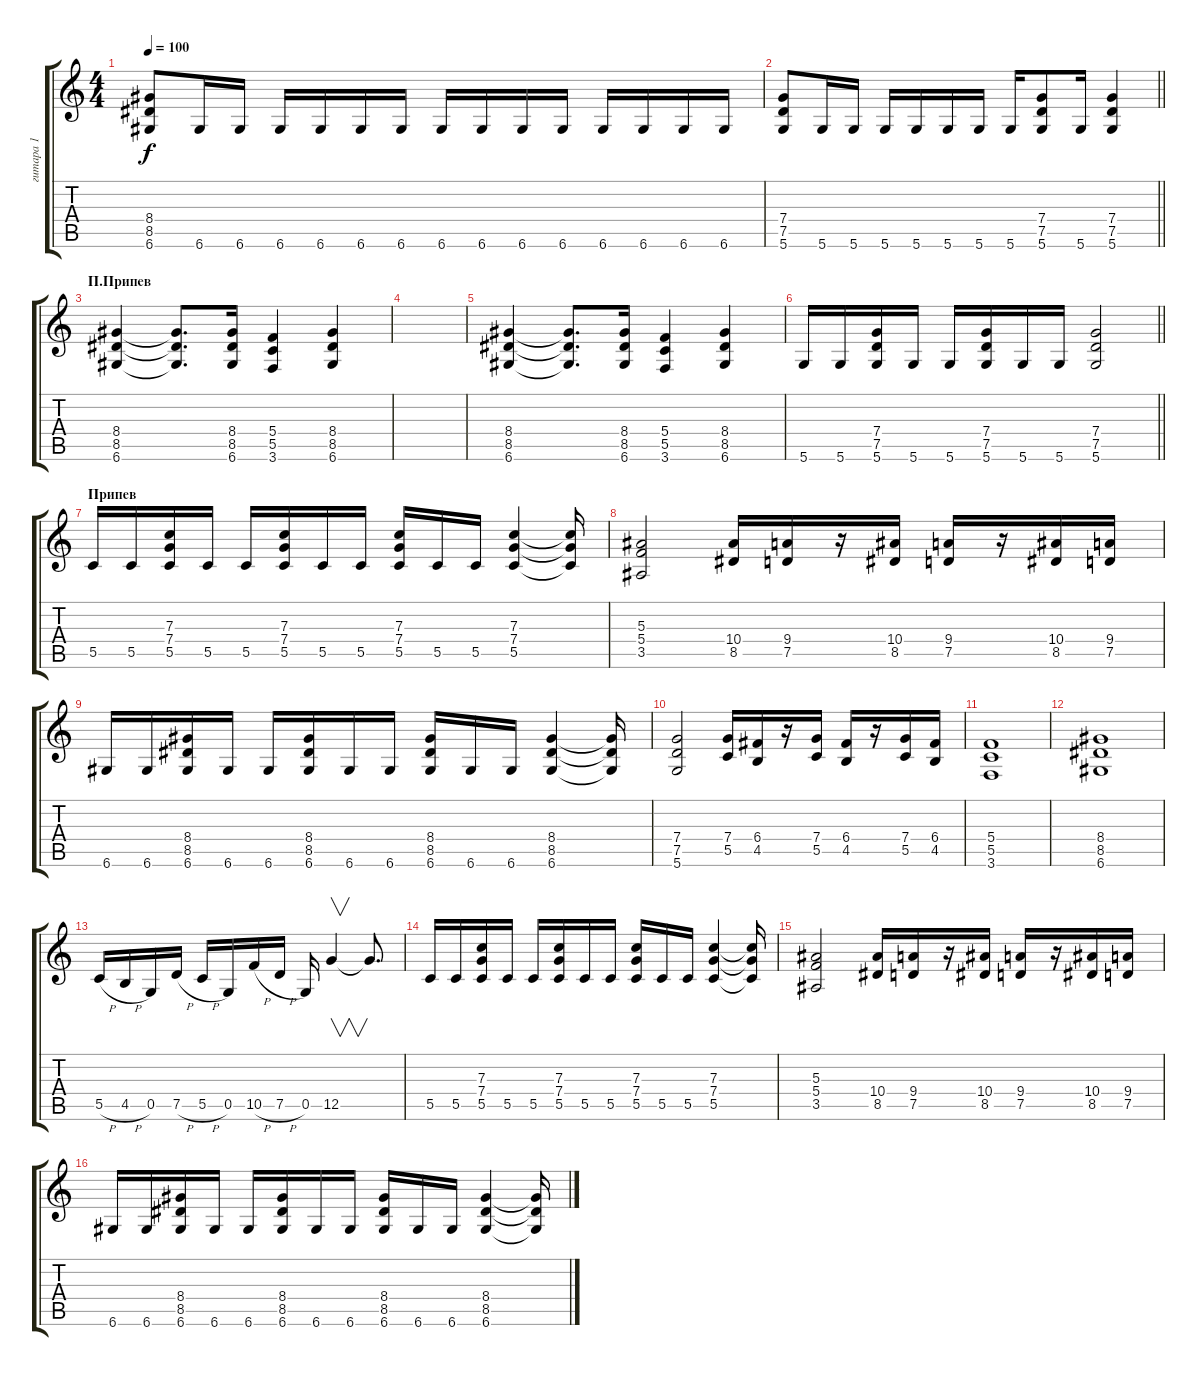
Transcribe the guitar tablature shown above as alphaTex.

\track ("гитара 1" "гитара 1") {instrument distortionguitar}
\staff {score tabs}
\tuning (D4 A3 F3 C3 G2 D2) {hide}
\ts (4 4)
\tempo 100
\clef g2
\ks c
(8.4 8.5 6.6).8{dy f} 6.6.16 6.6.16 6.6.16 6.6.16 6.6.16 6.6.16 6.6.16 6.6.16 6.6.16 6.6.16 6.6.16 6.6.16 6.6.16 6.6.16 |
\barLineRight lightlight
(7.4 7.5 5.6).8 5.6.16 5.6.16 5.6.16 5.6.16 5.6.16 5.6.16 5.6.16 (7.4 7.5 5.6).8 5.6.16 (7.4 7.5 5.6).4 |
\section ("" "П.Припев")
(8.4 8.5 6.6).4 (8.4{t} 8.5{t} 6.6{t}).8{d} (8.4 8.5 6.6).16 (5.4 5.5 3.6).4 (8.4 8.5 6.6).4 |
|
(8.4 8.5 6.6).4 (8.4{t} 8.5{t} 6.6{t}).8{d} (8.4 8.5 6.6).16 (5.4 5.5 3.6).4 (8.4 8.5 6.6).4 |
\barLineRight lightlight
5.6.16 5.6.16 (7.4 7.5 5.6).16 5.6.16 5.6.16 (7.4 7.5 5.6).16 5.6.16 5.6.16 (7.4 7.5 5.6).2 |
\section ("" "Припев")
5.5.16 5.5.16 (7.3 7.4 5.5).16 5.5.16 5.5.16 (7.3 7.4 5.5).16 5.5.16 5.5.16 (7.3 7.4 5.5).16 5.5.16 5.5.16 (7.3 7.4 5.5).4 (7.3{t} 7.4{t} 5.5{t}).16 |
(5.3 5.4 3.5).2 (10.4 8.5).16 (9.4 7.5).16 r.16 (10.4 8.5).16 (9.4 7.5).16 r.16 (10.4 8.5).16 (9.4 7.5).16 |
6.6.16 6.6.16 (8.4 8.5 6.6).16 6.6.16 6.6.16 (8.4 8.5 6.6).16 6.6.16 6.6.16 (8.4 8.5 6.6).16 6.6.16 6.6.16 (8.4 8.5 6.6).4 (8.4{t} 8.5{t} 6.6{t}).16 |
(7.4 7.5 5.6).2 (7.4 5.5).16 (6.4 4.5).16 r.16 (7.4 5.5).16 (6.4 4.5).16 r.16 (7.4 5.5).16 (6.4 4.5).16 |
(5.4 5.5 3.6).1 |
(8.4 8.5 6.6).1 |
5.5{h}.16 4.5{h}.16 0.5.16 7.5{h}.16 5.5{h}.16 0.5.16 10.5{h}.16 7.5{h}.16 0.5.16 12.5.4{v} 12.5{t}.8{d} |
5.5.16 5.5.16 (7.3 7.4 5.5).16 5.5.16 5.5.16 (7.3 7.4 5.5).16 5.5.16 5.5.16 (7.3 7.4 5.5).16 5.5.16 5.5.16 (7.3 7.4 5.5).4 (7.3{t} 7.4{t} 5.5{t}).16 |
(5.3 5.4 3.5).2 (10.4 8.5).16 (9.4 7.5).16 r.16 (10.4 8.5).16 (9.4 7.5).16 r.16 (10.4 8.5).16 (9.4 7.5).16 |
6.6.16 6.6.16 (8.4 8.5 6.6).16 6.6.16 6.6.16 (8.4 8.5 6.6).16 6.6.16 6.6.16 (8.4 8.5 6.6).16 6.6.16 6.6.16 (8.4 8.5 6.6).4 (8.4{t} 8.5{t} 6.6{t}).16
